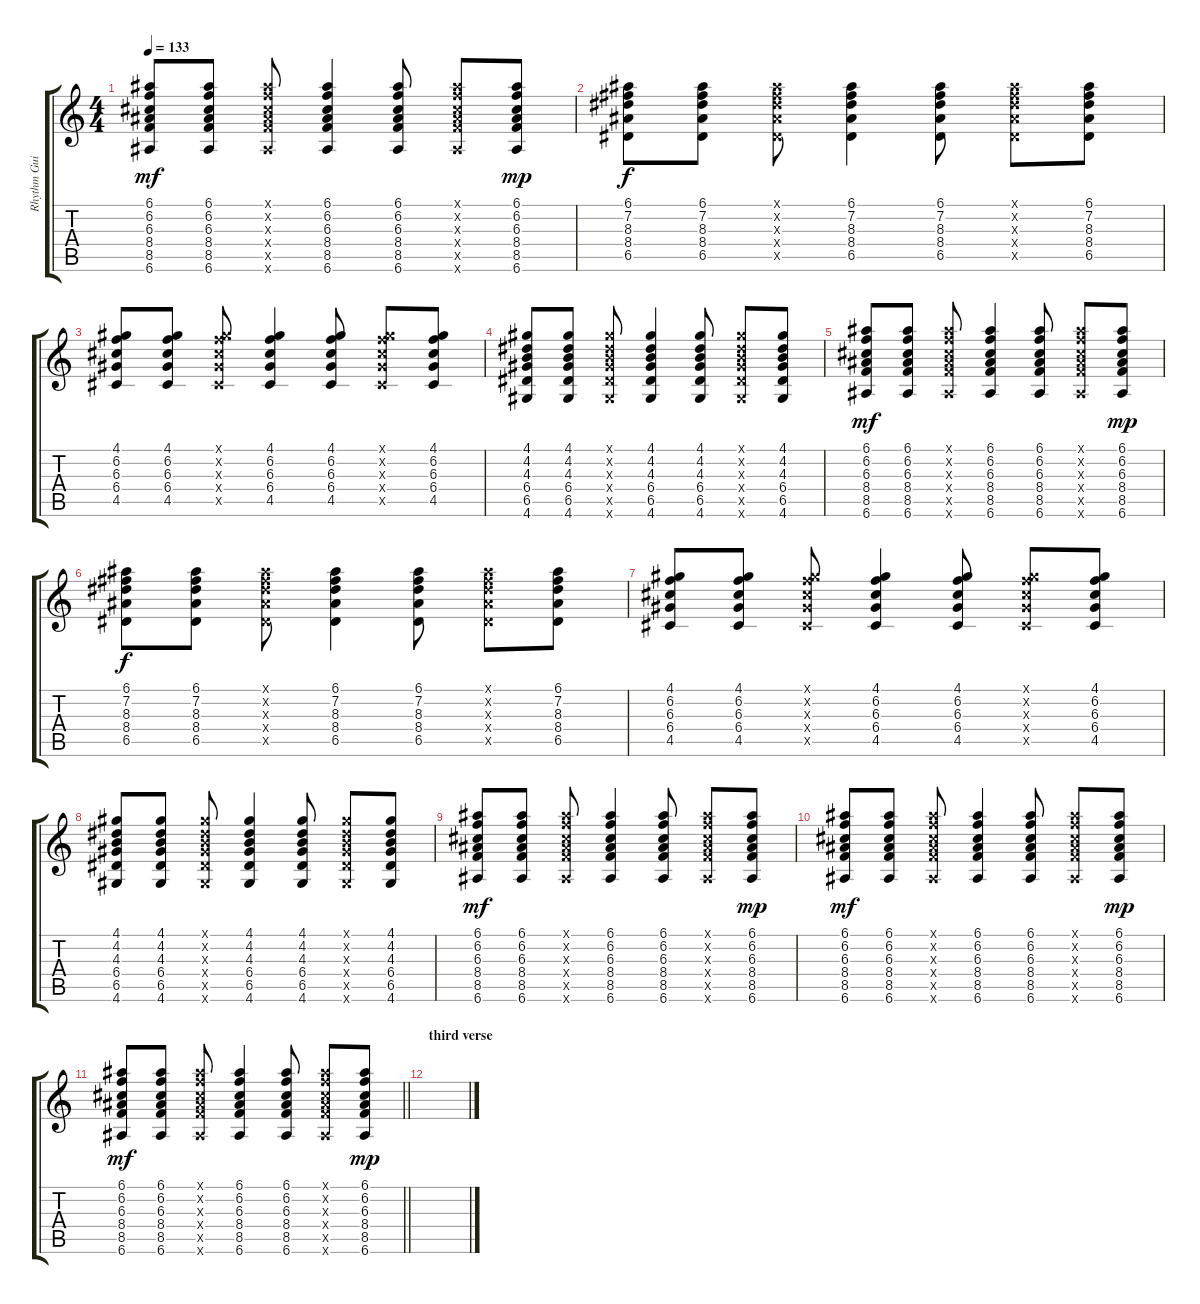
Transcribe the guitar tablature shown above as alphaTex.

\track ("Rhythm Guitar (Acoustic)" "Rhythm Gui") {instrument acousticguitarsteel}
\staff {score tabs}
\tuning (E4 B3 G3 D3 A2 E2) {hide}
\ts (4 4)
\tempo 133
\clef g2
\ks c
(6.1 6.2 6.3 8.4 8.5 6.6).8{dy mf} (6.1 6.2 6.3 8.4 8.5 6.6).8 (6.1{x} 6.2{x} 6.3{x} 8.4{x} 8.5{x} 6.6{x}).8 (6.1 6.2 6.3 8.4 8.5 6.6).4 (6.1 6.2 6.3 8.4 8.5 6.6).8 (6.1{x} 6.2{x} 6.3{x} 8.4{x} 8.5{x} 6.6{x}).8 (6.1 6.2 6.3 8.4 8.5 6.6).8{dy mp} |
(6.1 7.2 8.3 8.4 6.5).8{dy f} (6.1 7.2 8.3 8.4 6.5).8 (6.1{x} 7.2{x} 8.3{x} 8.4{x} 6.5{x}).8 (6.1 7.2 8.3 8.4 6.5).4 (6.1 7.2 8.3 8.4 6.5).8 (6.1{x} 7.2{x} 8.3{x} 8.4{x} 6.5{x}).8 (6.1 7.2 8.3 8.4 6.5).8 |
(4.1 6.2 6.3 6.4 4.5).8 (4.1 6.2 6.3 6.4 4.5).8 (4.1{x} 6.2{x} 6.3{x} 6.4{x} 4.5{x}).8 (4.1 6.2 6.3 6.4 4.5).4 (4.1 6.2 6.3 6.4 4.5).8 (4.1{x} 6.2{x} 6.3{x} 6.4{x} 4.5{x}).8 (4.1 6.2 6.3 6.4 4.5).8 |
(4.1 4.2 4.3 6.4 6.5 4.6).8 (4.1 4.2 4.3 6.4 6.5 4.6).8 (4.1{x} 4.2{x} 4.3{x} 6.4{x} 6.5{x} 4.6{x}).8 (4.1 4.2 4.3 6.4 6.5 4.6).4 (4.1 4.2 4.3 6.4 6.5 4.6).8 (4.1{x} 4.2{x} 4.3{x} 6.4{x} 6.5{x} 4.6{x}).8 (4.1 4.2 4.3 6.4 6.5 4.6).8 |
(6.1 6.2 6.3 8.4 8.5 6.6).8{dy mf} (6.1 6.2 6.3 8.4 8.5 6.6).8 (6.1{x} 6.2{x} 6.3{x} 8.4{x} 8.5{x} 6.6{x}).8 (6.1 6.2 6.3 8.4 8.5 6.6).4 (6.1 6.2 6.3 8.4 8.5 6.6).8 (6.1{x} 6.2{x} 6.3{x} 8.4{x} 8.5{x} 6.6{x}).8 (6.1 6.2 6.3 8.4 8.5 6.6).8{dy mp} |
(6.1 7.2 8.3 8.4 6.5).8{dy f} (6.1 7.2 8.3 8.4 6.5).8 (6.1{x} 7.2{x} 8.3{x} 8.4{x} 6.5{x}).8 (6.1 7.2 8.3 8.4 6.5).4 (6.1 7.2 8.3 8.4 6.5).8 (6.1{x} 7.2{x} 8.3{x} 8.4{x} 6.5{x}).8 (6.1 7.2 8.3 8.4 6.5).8 |
(4.1 6.2 6.3 6.4 4.5).8 (4.1 6.2 6.3 6.4 4.5).8 (4.1{x} 6.2{x} 6.3{x} 6.4{x} 4.5{x}).8 (4.1 6.2 6.3 6.4 4.5).4 (4.1 6.2 6.3 6.4 4.5).8 (4.1{x} 6.2{x} 6.3{x} 6.4{x} 4.5{x}).8 (4.1 6.2 6.3 6.4 4.5).8 |
(4.1 4.2 4.3 6.4 6.5 4.6).8 (4.1 4.2 4.3 6.4 6.5 4.6).8 (4.1{x} 4.2{x} 4.3{x} 6.4{x} 6.5{x} 4.6{x}).8 (4.1 4.2 4.3 6.4 6.5 4.6).4 (4.1 4.2 4.3 6.4 6.5 4.6).8 (4.1{x} 4.2{x} 4.3{x} 6.4{x} 6.5{x} 4.6{x}).8 (4.1 4.2 4.3 6.4 6.5 4.6).8 |
(6.1 6.2 6.3 8.4 8.5 6.6).8{dy mf} (6.1 6.2 6.3 8.4 8.5 6.6).8 (6.1{x} 6.2{x} 6.3{x} 8.4{x} 8.5{x} 6.6{x}).8 (6.1 6.2 6.3 8.4 8.5 6.6).4 (6.1 6.2 6.3 8.4 8.5 6.6).8 (6.1{x} 6.2{x} 6.3{x} 8.4{x} 8.5{x} 6.6{x}).8 (6.1 6.2 6.3 8.4 8.5 6.6).8{dy mp} |
(6.1 6.2 6.3 8.4 8.5 6.6).8{dy mf} (6.1 6.2 6.3 8.4 8.5 6.6).8 (6.1{x} 6.2{x} 6.3{x} 8.4{x} 8.5{x} 6.6{x}).8 (6.1 6.2 6.3 8.4 8.5 6.6).4 (6.1 6.2 6.3 8.4 8.5 6.6).8 (6.1{x} 6.2{x} 6.3{x} 8.4{x} 8.5{x} 6.6{x}).8 (6.1 6.2 6.3 8.4 8.5 6.6).8{dy mp} |
\barLineRight lightlight
(6.1 6.2 6.3 8.4 8.5 6.6).8{dy mf} (6.1 6.2 6.3 8.4 8.5 6.6).8 (6.1{x} 6.2{x} 6.3{x} 8.4{x} 8.5{x} 6.6{x}).8 (6.1 6.2 6.3 8.4 8.5 6.6).4 (6.1 6.2 6.3 8.4 8.5 6.6).8 (6.1{x} 6.2{x} 6.3{x} 8.4{x} 8.5{x} 6.6{x}).8 (6.1 6.2 6.3 8.4 8.5 6.6).8{dy mp} |
\section ("" "third verse")
